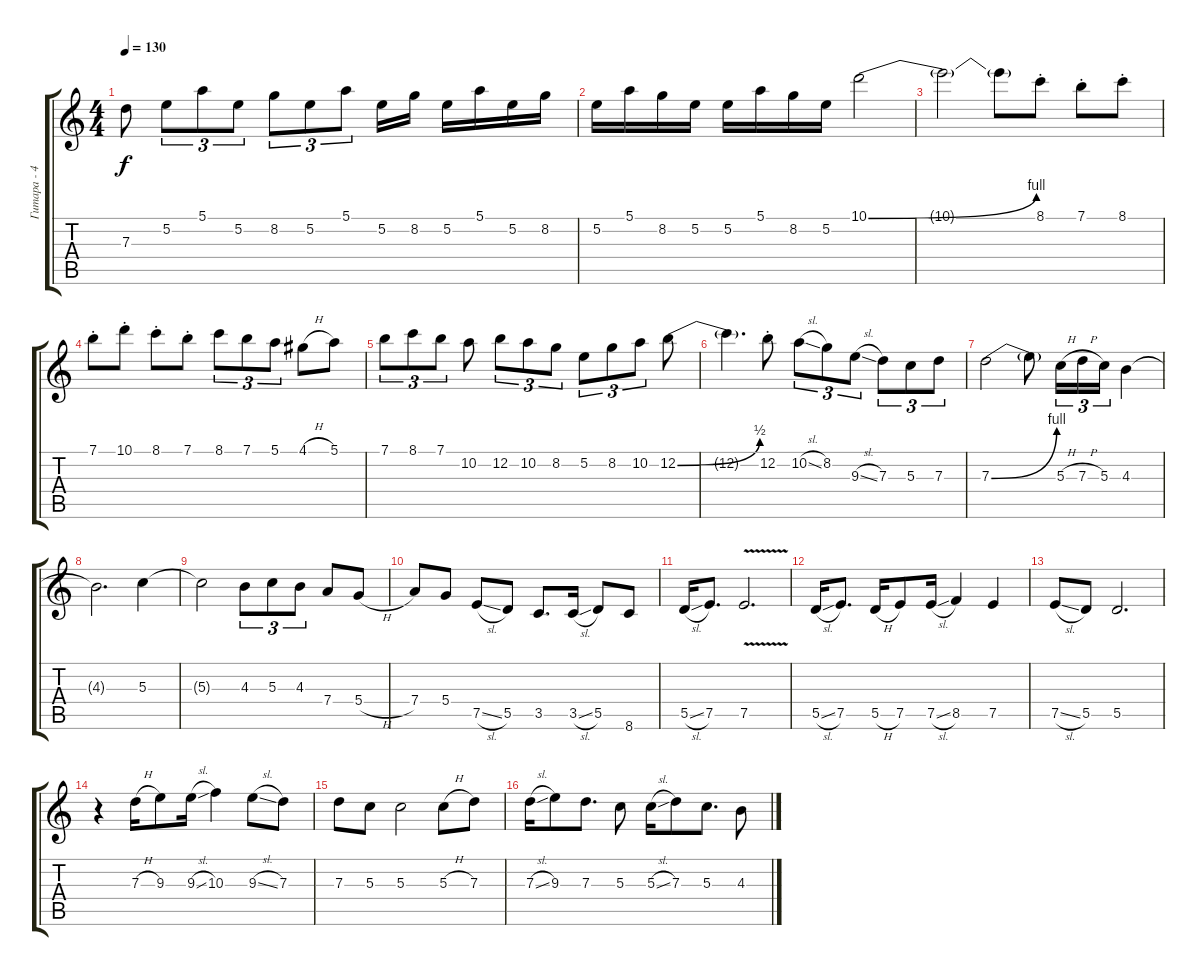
\track ("Гитара - 4" "Гитара - 4") {instrument electricguitarclean}
\staff {score tabs}
\tuning (E4 B3 G3 D3 A2 E2) {hide}
\ts (4 4)
\tempo 130
\clef g2
\ks c
7.3{t}.8{dy f} 5.2.8{tu (3 2)} 5.1.8{tu (3 2)} 5.2.8{tu (3 2)} 8.2.8{tu (3 2)} 5.2.8{tu (3 2)} 5.1.8{tu (3 2)} 5.2.16 8.2.16 5.2.16 5.1.16 5.2.16 8.2.16 |
5.2.16 5.1.16 8.2.16 5.2.16 5.2.16 5.1.16 8.2.16 5.2.16 10.1{be (bend 0 0 60 4)}.2 |
10.1{t}.2 10.1{t}.8 8.1{st}.8 7.1{st}.8 8.1{st}.8 |
7.1{st}.8 10.1{st}.8 8.1{st}.8 7.1{st}.8 8.1.8{tu (3 2)} 7.1.8{tu (3 2)} 5.1.8{tu (3 2)} 4.1{h}.8 5.1.8 |
7.1.8{tu (3 2)} 8.1.8{tu (3 2)} 7.1.8{tu (3 2)} 10.2.8 12.2.8{tu (3 2)} 10.2.8{tu (3 2)} 8.2.8{tu (3 2)} 5.2.8{tu (3 2)} 8.2.8{tu (3 2)} 10.2.8{tu (3 2)} 12.2{be (bend 0 0 60 2)}.8 |
12.2{t}.4{d} 12.2{st}.8 10.2{sl}.8{tu (3 2)} 8.2.8{tu (3 2)} 9.3{sl}.8{tu (3 2)} 7.3.8{tu (3 2)} 5.3.8{tu (3 2)} 7.3.8{tu (3 2)} |
7.3{be (bend 0 0 60 4)}.2 7.3{t}.8 5.3{h}.16{tu (3 2)} 7.3{h}.16{tu (3 2)} 5.3.16{tu (3 2)} 4.3.4 |
4.3{t}.2{d} 5.3.4 |
5.3{t}.2 4.3.8{tu (3 2)} 5.3.8{tu (3 2)} 4.3.8{tu (3 2)} 7.4.8 5.4{h}.8 |
7.4.8 5.4.8 7.5{sl}.8 5.5.8 3.5.8{d} 3.5{sl}.16 5.5.8 8.6.8 |
5.5{sl}.16 7.5.8{d} 7.5{v}.2{d} |
5.5{sl}.16 7.5.8{d} 5.5{h}.16 7.5.8 7.5{sl}.16 8.5.4 7.5.4 |
7.5{sl}.8 5.5.8 5.5.2{d} |
r.4 7.3{h}.16 9.3.8 9.3{sl}.16 10.3.4 9.3{sl}.8 7.3.8 |
7.3.8 5.3.8 5.3.2 5.3{h}.8 7.3.8 |
7.3{sl}.16 9.3.8 7.3.8{d} 5.3.8 5.3{sl}.16 7.3.8 5.3.8{d} 4.3.8
